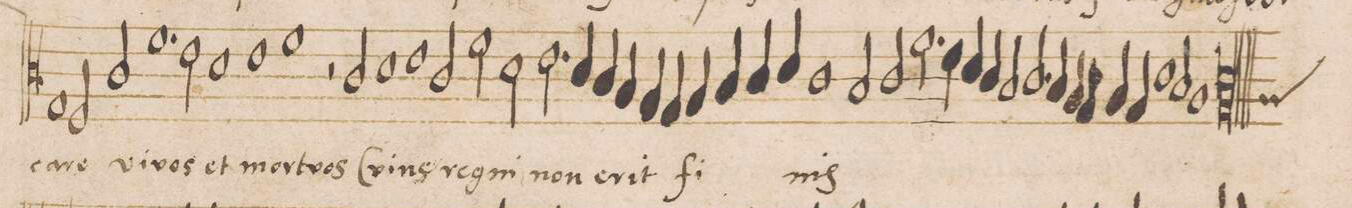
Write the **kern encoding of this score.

**kern	**text
*I"TENOR	*
*clefC3	*
*k[b-]	*
*met(C|)	*
*M2/1	*
1G/	-ca-
2F/	-re
2c/	vi-
=117-	=117-
1.f\	-vos
2e\	et
=118-	=118-
1d\	mor-
1e\	-tu-
=119-	=119-
1f\	-os
2r	.
2c/	Cv-
=120-	=120-
1d\	-ius
1e\	re-
=121-	=121-
2c/	.
2f\	-gni
2d\	non
2.e\	e-
=122-	=122-
4d/	.
4c/	.
4B-/	-rit
4A/	.
4G/	fi-
4A/	.
4B-/	.
=123-	=123-
4c/	.
4d/	.
1c\	-nis
2B-/	.
=124-	=124-
2c/	.
2.f\	.
4e\	.
4d/	.
4c/	.
=125-	=125-
2B-/	.
2.c/	.
4B-/	.
4A/	.
4G/	.
=126-	=126-
4A/	.
4G/	.
1c\	.
2B-/	.
=127-	=127-
1A/	.
*custos:A	*
1c/l 1G/l	.
=128||	=128||
*-	*-
